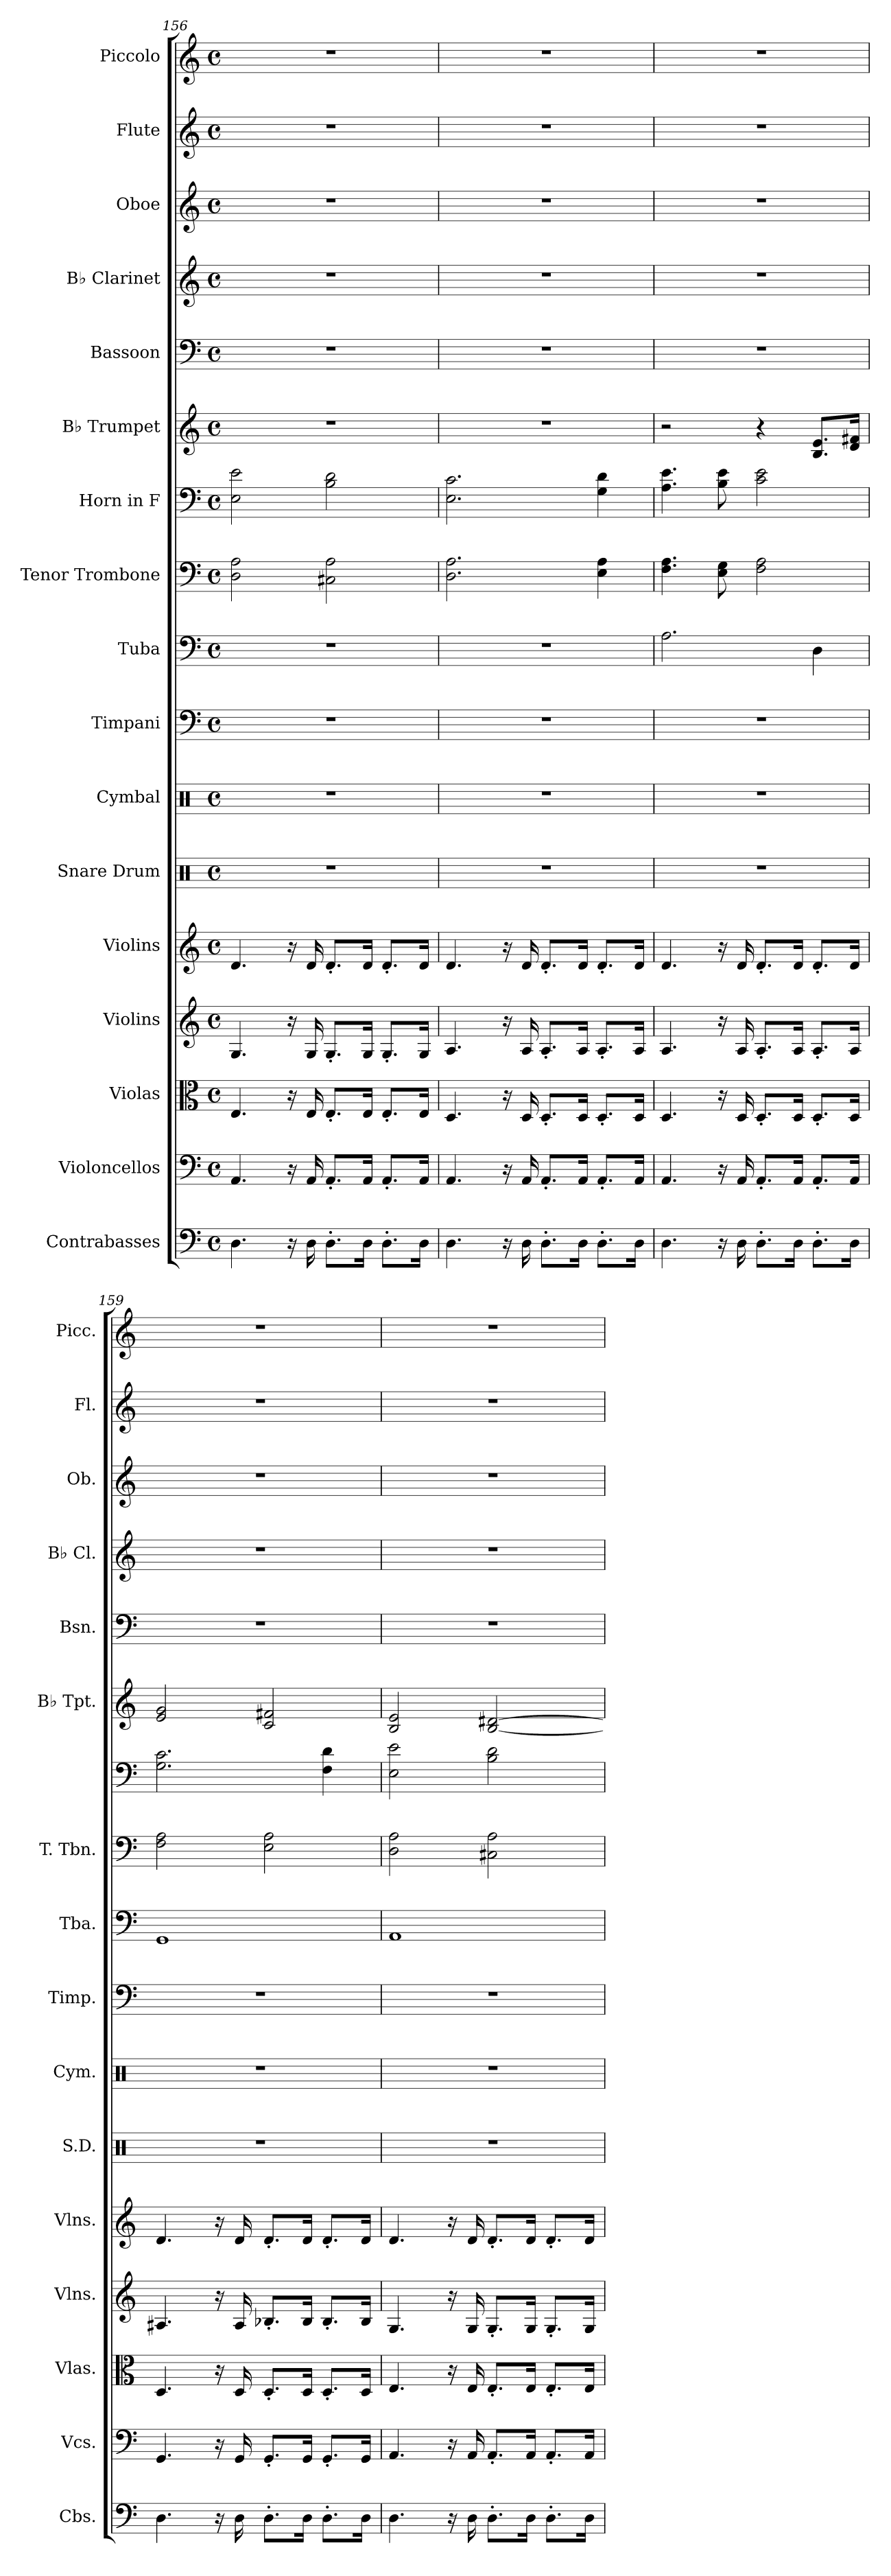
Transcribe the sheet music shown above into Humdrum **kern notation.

**kern	**kern	**kern	**kern	**kern	**kern	**kern	**kern	**kern	**kern	**kern	**kern	**kern	**kern	**kern	**kern	**kern
*part17	*part16	*part15	*part14	*part13	*part12	*part11	*part10	*part9	*part8	*part7	*part6	*part5	*part4	*part3	*part2	*part1
*staff17	*staff16	*staff15	*staff14	*staff13	*staff12	*staff11	*staff10	*staff9	*staff8	*staff7	*staff6	*staff5	*staff4	*staff3	*staff2	*staff1
*I"Contrabasses	*I"Violoncellos	*I"Violas	*I"Violins	*I"Violins	*I"Snare Drum	*I"Cymbal	*I"Timpani	*I"Tuba	*I"Tenor Trombone	*I"Horn in F	*I"B♭ Trumpet	*I"Bassoon	*I"B♭ Clarinet	*I"Oboe	*I"Flute	*I"Piccolo
*I'Cbs.	*I'Vcs.	*I'Vlas.	*I'Vlns.	*I'Vlns.	*I'S.D.	*I'Cym.	*I'Timp.	*I'Tba.	*I'T. Tbn.	*	*I'B♭ Tpt.	*I'Bsn.	*I'B♭ Cl.	*I'Ob.	*I'Fl.	*I'Picc.
*clefF4	*clefF4	*clefC3	*clefG2	*clefG2	*clefX	*clefX	*clefF4	*clefF4	*clefF4	*clefF4	*clefG2	*clefF4	*clefG2	*clefG2	*clefG2	*clefG2
*ITrd7c12	*	*	*	*	*	*	*	*	*	*ITrd4c7	*ITrd1c2	*	*ITrd1c2	*	*	*ITrd-7c-12
*k[]	*k[]	*k[]	*k[]	*k[]	*k[]	*k[]	*k[]	*k[]	*k[]	*k[b-]	*k[b-e-]	*k[]	*k[b-e-]	*k[]	*k[]	*k[]
*M4/4	*M4/4	*M4/4	*M4/4	*M4/4	*M4/4	*M4/4	*M4/4	*M4/4	*M4/4	*M4/4	*M4/4	*M4/4	*M4/4	*M4/4	*M4/4	*M4/4
*met(c)	*met(c)	*met(c)	*met(c)	*met(c)	*met(c)	*met(c)	*met(c)	*met(c)	*met(c)	*met(c)	*met(c)	*met(c)	*met(c)	*met(c)	*met(c)	*met(c)
=156	=156	=156	=156	=156	=156	=156	=156	=156	=156	=156	=156	=156	=156	=156	=156	=156
4.DD\	4.AA/	4.E/	4.G/	4.d/	1r	1r	1r	1r	2D\ 2A\	2AA\ 2A\	1r	1r	1r	1r	1r	1r
16r	16r	16r	16r	16r	.	.	.	.	.	.	.	.	.	.	.	.
16DD\	16AA/	16E/	16G/	16d/	.	.	.	.	.	.	.	.	.	.	.	.
8.DD'\L	8.AA'/L	8.E'/L	8.G'/L	8.d'/L	.	.	.	.	2C#X\ 2A\	2E\ 2G\	.	.	.	.	.	.
16DD\Jk	16AA/Jk	16E/Jk	16G/Jk	16d/Jk	.	.	.	.	.	.	.	.	.	.	.	.
8.DD'\L	8.AA'/L	8.E'/L	8.G'/L	8.d'/L	.	.	.	.	.	.	.	.	.	.	.	.
16DD\Jk	16AA/Jk	16E/Jk	16G/Jk	16d/Jk	.	.	.	.	.	.	.	.	.	.	.	.
=157	=157	=157	=157	=157	=157	=157	=157	=157	=157	=157	=157	=157	=157	=157	=157	=157
4.DD\	4.AA/	4.D/	4.A/	4.d/	1r	1r	1r	1r	2.D\ 2.A\	2.AA\ 2.F\	1r	1r	1r	1r	1r	1r
16r	16r	16r	16r	16r	.	.	.	.	.	.	.	.	.	.	.	.
16DD\	16AA/	16D/	16A/	16d/	.	.	.	.	.	.	.	.	.	.	.	.
8.DD'\L	8.AA'/L	8.D'/L	8.A'/L	8.d'/L	.	.	.	.	.	.	.	.	.	.	.	.
16DD\Jk	16AA/Jk	16D/Jk	16A/Jk	16d/Jk	.	.	.	.	.	.	.	.	.	.	.	.
8.DD'\L	8.AA'/L	8.D'/L	8.A'/L	8.d'/L	.	.	.	.	4E\ 4A\	4C\ 4G\	.	.	.	.	.	.
16DD\Jk	16AA/Jk	16D/Jk	16A/Jk	16d/Jk	.	.	.	.	.	.	.	.	.	.	.	.
!!LO:PB:g=z
=158	=158	=158	=158	=158	=158	=158	=158	=158	=158	=158	=158	=158	=158	=158	=158	=158
4.DD\	4.AA/	4.D/	4.A/	4.d/	1r	1r	1r	2.A\	4.F\ 4.A\	4.D\ 4.A\	2r	1r	1r	1r	1r	1r
16r	16r	16r	16r	16r	.	.	.	.	8E\ 8G\	8E\ 8A\	.	.	.	.	.	.
16DD\	16AA/	16D/	16A/	16d/	.	.	.	.	.	.	.	.	.	.	.	.
8.DD'\L	8.AA'/L	8.D'/L	8.A'/L	8.d'/L	.	.	.	.	2F\ 2A\	2F\ 2A\	4r	.	.	.	.	.
16DD\Jk	16AA/Jk	16D/Jk	16A/Jk	16d/Jk	.	.	.	.	.	.	.	.	.	.	.	.
8.DD'\L	8.AA'/L	8.D'/L	8.A'/L	8.d'/L	.	.	.	4D\	.	.	8.A/ 8.d/L	.	.	.	.	.
16DD\Jk	16AA/Jk	16D/Jk	16A/Jk	16d/Jk	.	.	.	.	.	.	16c/ 16en/Jk	.	.	.	.	.
=159	=159	=159	=159	=159	=159	=159	=159	=159	=159	=159	=159	=159	=159	=159	=159	=159
4.DD\	4.GG/	4.D/	4.A#X/	4.d/	1r	1r	1r	1GG	2F\ 2A\	2.C\ 2.F\	2d/ 2f/	1r	1r	1r	1r	1r
16r	16r	16r	16r	16r	.	.	.	.	.	.	.	.	.	.	.	.
16DD\	16GG/	16D/	16A#/	16d/	.	.	.	.	.	.	.	.	.	.	.	.
8.DD'\L	8.GG'/L	8.D'/L	8.B-X'/L	8.d'/L	.	.	.	.	2E\ 2A\	.	2B-/ 2en/	.	.	.	.	.
16DD\Jk	16GG/Jk	16D/Jk	16B-/Jk	16d/Jk	.	.	.	.	.	.	.	.	.	.	.	.
8.DD'\L	8.GG'/L	8.D'/L	8.B-'/L	8.d'/L	.	.	.	.	.	4BB-\ 4G\	.	.	.	.	.	.
16DD\Jk	16GG/Jk	16D/Jk	16B-/Jk	16d/Jk	.	.	.	.	.	.	.	.	.	.	.	.
=160	=160	=160	=160	=160	=160	=160	=160	=160	=160	=160	=160	=160	=160	=160	=160	=160
4.DD\	4.AA/	4.E/	4.G/	4.d/	1r	1r	1r	1AA	2D\ 2A\	2AA\ 2A\	2A/ 2d/	1r	1r	1r	1r	1r
16r	16r	16r	16r	16r	.	.	.	.	.	.	.	.	.	.	.	.
16DD\	16AA/	16E/	16G/	16d/	.	.	.	.	.	.	.	.	.	.	.	.
8.DD'\L	8.AA'/L	8.E'/L	8.G'/L	8.d'/L	.	.	.	.	2C#X\ 2A\	2E\ 2G\	[2A/ [2c#X/	.	.	.	.	.
16DD\Jk	16AA/Jk	16E/Jk	16G/Jk	16d/Jk	.	.	.	.	.	.	.	.	.	.	.	.
8.DD'\L	8.AA'/L	8.E'/L	8.G'/L	8.d'/L	.	.	.	.	.	.	.	.	.	.	.	.
16DD\Jk	16AA/Jk	16E/Jk	16G/Jk	16d/Jk	.	.	.	.	.	.	.	.	.	.	.	.
=	=	=	=	=	=	=	=	=	=	=	=	=	=	=	=	=
*-	*-	*-	*-	*-	*-	*-	*-	*-	*-	*-	*-	*-	*-	*-	*-	*-
